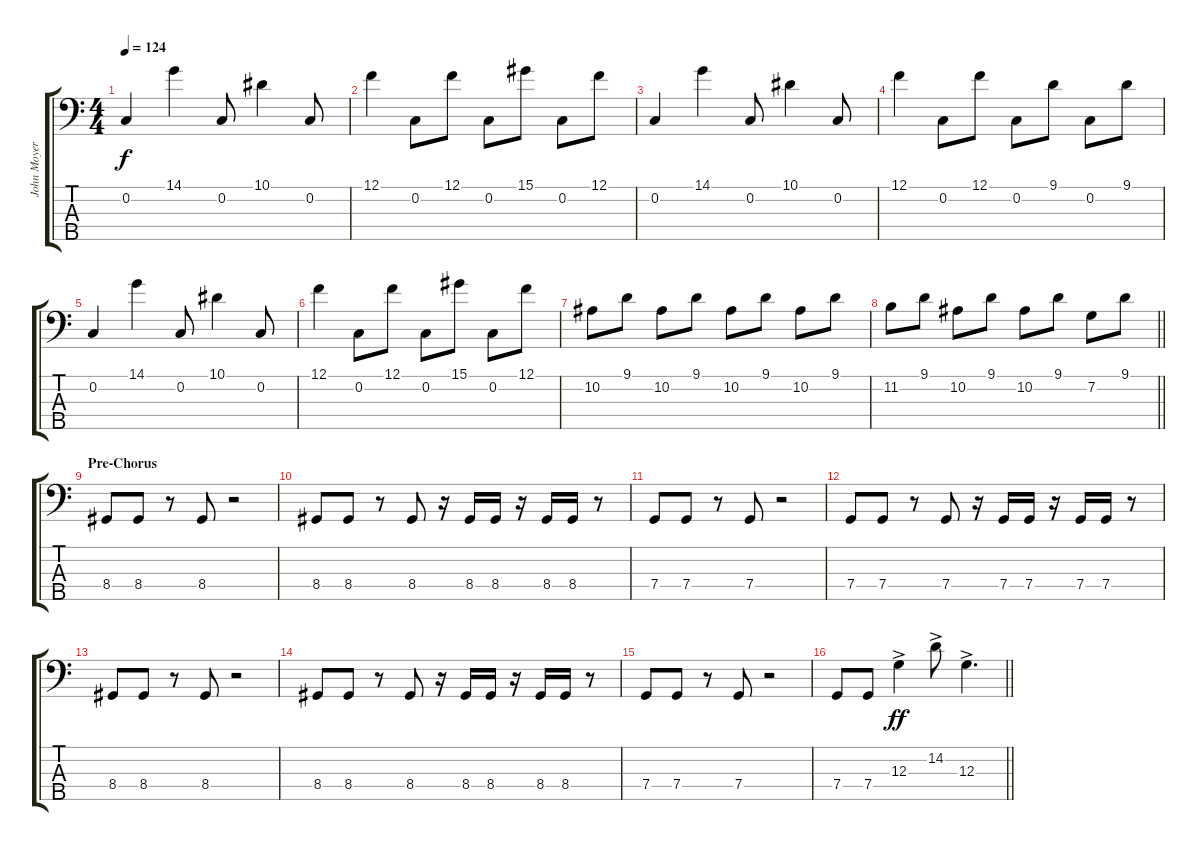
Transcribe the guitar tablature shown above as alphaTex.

\track ("John Moyer" "John Moyer") {instrument electricbasspick}
\staff {score tabs}
\tuning (F2 C2 G1 C1 A0) {hide}
\ts (4 4)
\tempo 124
\clef f4
\ks c
0.2.4{dy f} 14.1.4 0.2.8 10.1.4 0.2.8 |
12.1.4 0.2.8 12.1.8 0.2.8 15.1.8 0.2.8 12.1.8 |
0.2.4 14.1.4 0.2.8 10.1.4 0.2.8 |
12.1.4 0.2.8 12.1.8 0.2.8 9.1.8 0.2.8 9.1.8 |
0.2.4 14.1.4 0.2.8 10.1.4 0.2.8 |
12.1.4 0.2.8 12.1.8 0.2.8 15.1.8 0.2.8 12.1.8 |
10.2.8 9.1.8 10.2.8 9.1.8 10.2.8 9.1.8 10.2.8 9.1.8 |
\barLineRight lightlight
11.2.8 9.1.8 10.2.8 9.1.8 10.2.8 9.1.8 7.2.8 9.1.8 |
\section ("" "Pre-Chorus")
8.4.8 8.4.8 r.8 8.4.8 r.2 |
8.4.8 8.4.8 r.8 8.4.8 r.16 8.4.16 8.4.16 r.16 8.4.16 8.4.16 r.8 |
7.4.8 7.4.8 r.8 7.4.8 r.2 |
7.4.8 7.4.8 r.8 7.4.8 r.16 7.4.16 7.4.16 r.16 7.4.16 7.4.16 r.8 |
8.4.8 8.4.8 r.8 8.4.8 r.2 |
8.4.8 8.4.8 r.8 8.4.8 r.16 8.4.16 8.4.16 r.16 8.4.16 8.4.16 r.8 |
7.4.8 7.4.8 r.8 7.4.8 r.2 |
\barLineRight lightlight
7.4.8 7.4.8 12.3{ac}.4{dy ff} 14.2{ac}.8 12.3{ac}.4{d}
